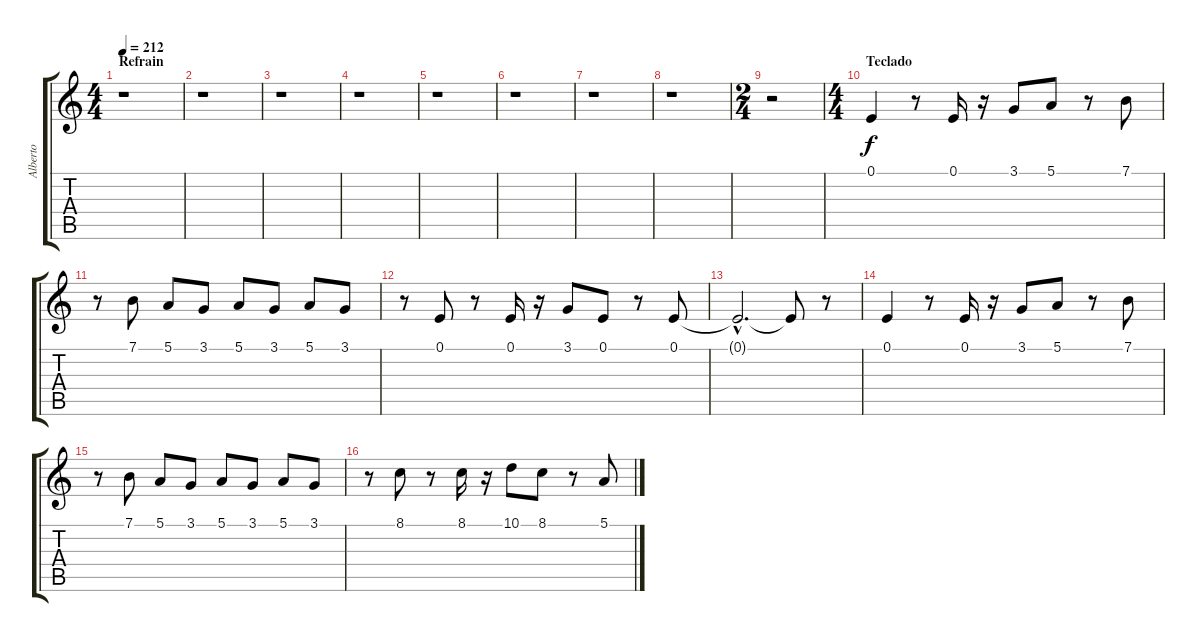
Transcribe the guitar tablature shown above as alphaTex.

\track ("Alberto" "Alberto") {instrument trumpet}
\staff {score tabs}
\tuning (E4 B3 G3 D3 A2 E2) {hide}
\ts (4 4)
\section ("" "Refrain")
\tempo 212
\clef g2
\ks c
r.1{dy f} |
r.1 |
r.1 |
r.1 |
r.1 |
r.1 |
r.1 |
r.1 |
\ts (2 4)
r.2 |
\ts (4 4)
\section ("" "Teclado")
0.1.4 r.8 0.1.16 r.16 3.1.8 5.1.8 r.8 7.1.8 |
r.8 7.1.8 5.1.8 3.1.8 5.1.8 3.1.8 5.1.8 3.1.8 |
r.8 0.1.8 r.8 0.1.16 r.16 3.1.8 0.1.8 r.8 0.1.8 |
0.1{hac t}.2{d} 0.1{t}.8 r.8 |
0.1.4 r.8 0.1.16 r.16 3.1.8 5.1.8 r.8 7.1.8 |
r.8 7.1.8 5.1.8 3.1.8 5.1.8 3.1.8 5.1.8 3.1.8 |
r.8 8.1.8 r.8 8.1.16 r.16 10.1.8 8.1.8 r.8 5.1.8
